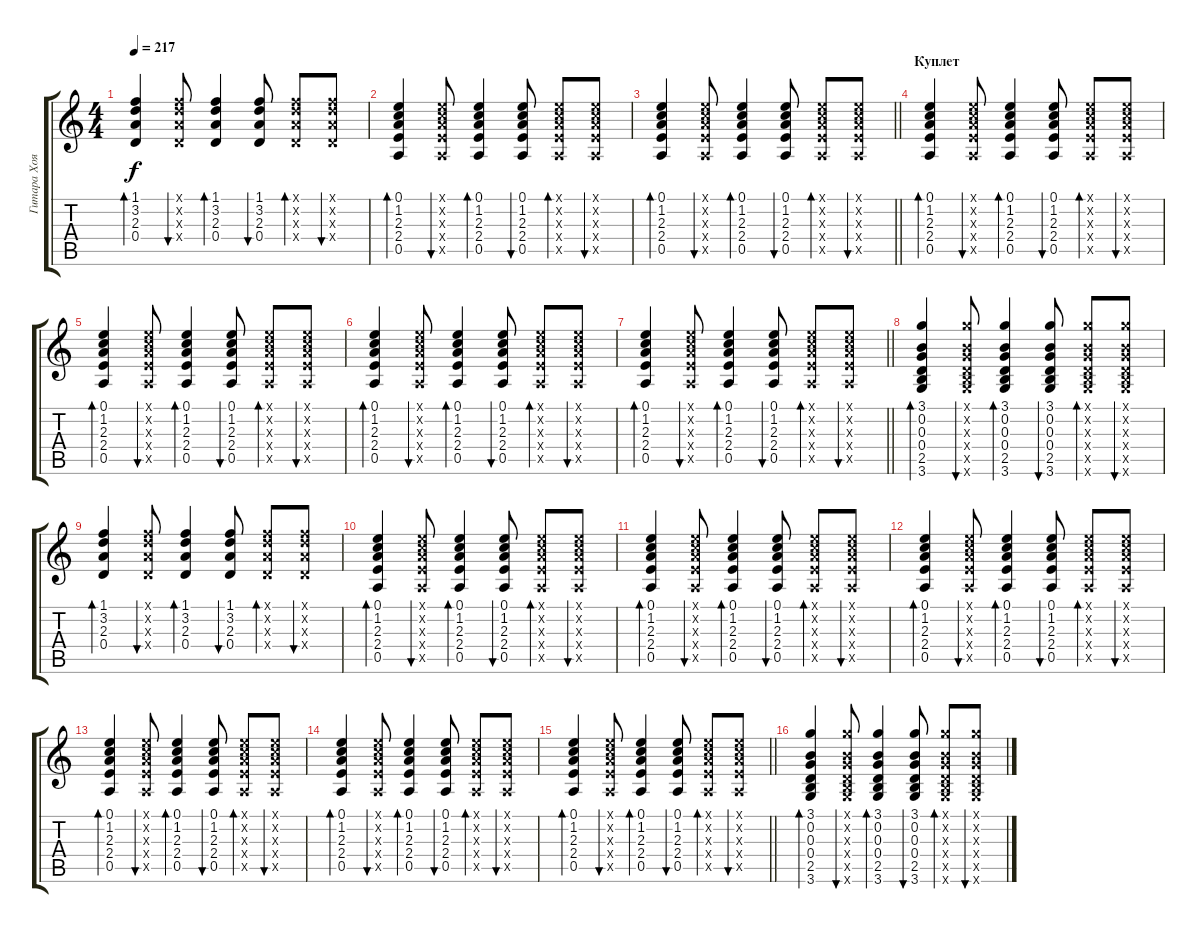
\track ("Гитара Хоя" "Гитара Хоя") {instrument acousticguitarsteel}
\staff {score tabs}
\tuning (E4 B3 G3 D3 A2 E2) {hide}
\ts (4 4)
\tempo 217
\clef g2
\ks c
(1.1 3.2 2.3 0.4).4{bd 60 dy f} (1.1{x} 3.2{x} 2.3{x} 0.4{x}).8{bu 60} (1.1 3.2 2.3 0.4).4{bd 60} (1.1 3.2 2.3 0.4).8{bu 60} (1.1{x} 3.2{x} 2.3{x} 0.4{x}).8{bd 60} (1.1{x} 3.2{x} 2.3{x} 0.4{x}).8{bu 60} |
(0.1 1.2 2.3 2.4 0.5).4{bd 60} (0.1{x} 1.2{x} 2.3{x} 2.4{x} 0.5{x}).8{bu 60} (0.1 1.2 2.3 2.4 0.5).4{bd 60} (0.1 1.2 2.3 2.4 0.5).8{bu 60} (0.1{x} 1.2{x} 2.3{x} 2.4{x} 0.5{x}).8{bd 60} (0.1{x} 1.2{x} 2.3{x} 2.4{x} 0.5{x}).8{bu 60} |
\barLineRight lightlight
(0.1 1.2 2.3 2.4 0.5).4{bd 60} (0.1{x} 1.2{x} 2.3{x} 2.4{x} 0.5{x}).8{bu 60} (0.1 1.2 2.3 2.4 0.5).4{bd 60} (0.1 1.2 2.3 2.4 0.5).8{bu 60} (0.1{x} 1.2{x} 2.3{x} 2.4{x} 0.5{x}).8{bd 60} (0.1{x} 1.2{x} 2.3{x} 2.4{x} 0.5{x}).8{bu 60} |
\section ("" "Куплет")
(0.1 1.2 2.3 2.4 0.5).4{bd 60} (0.1{x} 1.2{x} 2.3{x} 2.4{x} 0.5{x}).8{bu 60} (0.1 1.2 2.3 2.4 0.5).4{bd 60} (0.1 1.2 2.3 2.4 0.5).8{bu 60} (0.1{x} 1.2{x} 2.3{x} 2.4{x} 0.5{x}).8{bd 60} (0.1{x} 1.2{x} 2.3{x} 2.4{x} 0.5{x}).8{bu 60} |
(0.1 1.2 2.3 2.4 0.5).4{bd 60} (0.1{x} 1.2{x} 2.3{x} 2.4{x} 0.5{x}).8{bu 60} (0.1 1.2 2.3 2.4 0.5).4{bd 60} (0.1 1.2 2.3 2.4 0.5).8{bu 60} (0.1{x} 1.2{x} 2.3{x} 2.4{x} 0.5{x}).8{bd 60} (0.1{x} 1.2{x} 2.3{x} 2.4{x} 0.5{x}).8{bu 60} |
(0.1 1.2 2.3 2.4 0.5).4{bd 60} (0.1{x} 1.2{x} 2.3{x} 2.4{x} 0.5{x}).8{bu 60} (0.1 1.2 2.3 2.4 0.5).4{bd 60} (0.1 1.2 2.3 2.4 0.5).8{bu 60} (0.1{x} 1.2{x} 2.3{x} 2.4{x} 0.5{x}).8{bd 60} (0.1{x} 1.2{x} 2.3{x} 2.4{x} 0.5{x}).8{bu 60} |
\barLineRight lightlight
(0.1 1.2 2.3 2.4 0.5).4{bd 60} (0.1{x} 1.2{x} 2.3{x} 2.4{x} 0.5{x}).8{bu 60} (0.1 1.2 2.3 2.4 0.5).4{bd 60} (0.1 1.2 2.3 2.4 0.5).8{bu 60} (0.1{x} 1.2{x} 2.3{x} 2.4{x} 0.5{x}).8{bd 60} (0.1{x} 1.2{x} 2.3{x} 2.4{x} 0.5{x}).8{bu 60} |
(3.1 0.2 0.3 0.4 2.5 3.6).4{bd 60} (3.1{x} 0.2{x} 0.3{x} 0.4{x} 2.5{x} 3.6{x}).8{bu 60} (3.1 0.2 0.3 0.4 2.5 3.6).4{bd 60} (3.1 0.2 0.3 0.4 2.5 3.6).8{bu 60} (3.1{x} 0.2{x} 0.3{x} 0.4{x} 2.5{x} 3.6{x}).8{bd 60} (3.1{x} 0.2{x} 0.3{x} 0.4{x} 2.5{x} 3.6{x}).8{bu 60} |
(1.1 3.2 2.3 0.4).4{bd 60} (1.1{x} 3.2{x} 2.3{x} 0.4{x}).8{bu 60} (1.1 3.2 2.3 0.4).4{bd 60} (1.1 3.2 2.3 0.4).8{bu 60} (1.1{x} 3.2{x} 2.3{x} 0.4{x}).8{bd 60} (1.1{x} 3.2{x} 2.3{x} 0.4{x}).8{bu 60} |
(0.1 1.2 2.3 2.4 0.5).4{bd 60} (0.1{x} 1.2{x} 2.3{x} 2.4{x} 0.5{x}).8{bu 60} (0.1 1.2 2.3 2.4 0.5).4{bd 60} (0.1 1.2 2.3 2.4 0.5).8{bu 60} (0.1{x} 1.2{x} 2.3{x} 2.4{x} 0.5{x}).8{bd 60} (0.1{x} 1.2{x} 2.3{x} 2.4{x} 0.5{x}).8{bu 60} |
(0.1 1.2 2.3 2.4 0.5).4{bd 60} (0.1{x} 1.2{x} 2.3{x} 2.4{x} 0.5{x}).8{bu 60} (0.1 1.2 2.3 2.4 0.5).4{bd 60} (0.1 1.2 2.3 2.4 0.5).8{bu 60} (0.1{x} 1.2{x} 2.3{x} 2.4{x} 0.5{x}).8{bd 60} (0.1{x} 1.2{x} 2.3{x} 2.4{x} 0.5{x}).8{bu 60} |
(0.1 1.2 2.3 2.4 0.5).4{bd 60} (0.1{x} 1.2{x} 2.3{x} 2.4{x} 0.5{x}).8{bu 60} (0.1 1.2 2.3 2.4 0.5).4{bd 60} (0.1 1.2 2.3 2.4 0.5).8{bu 60} (0.1{x} 1.2{x} 2.3{x} 2.4{x} 0.5{x}).8{bd 60} (0.1{x} 1.2{x} 2.3{x} 2.4{x} 0.5{x}).8{bu 60} |
(0.1 1.2 2.3 2.4 0.5).4{bd 60} (0.1{x} 1.2{x} 2.3{x} 2.4{x} 0.5{x}).8{bu 60} (0.1 1.2 2.3 2.4 0.5).4{bd 60} (0.1 1.2 2.3 2.4 0.5).8{bu 60} (0.1{x} 1.2{x} 2.3{x} 2.4{x} 0.5{x}).8{bd 60} (0.1{x} 1.2{x} 2.3{x} 2.4{x} 0.5{x}).8{bu 60} |
(0.1 1.2 2.3 2.4 0.5).4{bd 60} (0.1{x} 1.2{x} 2.3{x} 2.4{x} 0.5{x}).8{bu 60} (0.1 1.2 2.3 2.4 0.5).4{bd 60} (0.1 1.2 2.3 2.4 0.5).8{bu 60} (0.1{x} 1.2{x} 2.3{x} 2.4{x} 0.5{x}).8{bd 60} (0.1{x} 1.2{x} 2.3{x} 2.4{x} 0.5{x}).8{bu 60} |
\barLineRight lightlight
(0.1 1.2 2.3 2.4 0.5).4{bd 60} (0.1{x} 1.2{x} 2.3{x} 2.4{x} 0.5{x}).8{bu 60} (0.1 1.2 2.3 2.4 0.5).4{bd 60} (0.1 1.2 2.3 2.4 0.5).8{bu 60} (0.1{x} 1.2{x} 2.3{x} 2.4{x} 0.5{x}).8{bd 60} (0.1{x} 1.2{x} 2.3{x} 2.4{x} 0.5{x}).8{bu 60} |
(3.1 0.2 0.3 0.4 2.5 3.6).4{bd 60} (3.1{x} 0.2{x} 0.3{x} 0.4{x} 2.5{x} 3.6{x}).8{bu 60} (3.1 0.2 0.3 0.4 2.5 3.6).4{bd 60} (3.1 0.2 0.3 0.4 2.5 3.6).8{bu 60} (3.1{x} 0.2{x} 0.3{x} 0.4{x} 2.5{x} 3.6{x}).8{bd 60} (3.1{x} 0.2{x} 0.3{x} 0.4{x} 2.5{x} 3.6{x}).8{bu 60}
